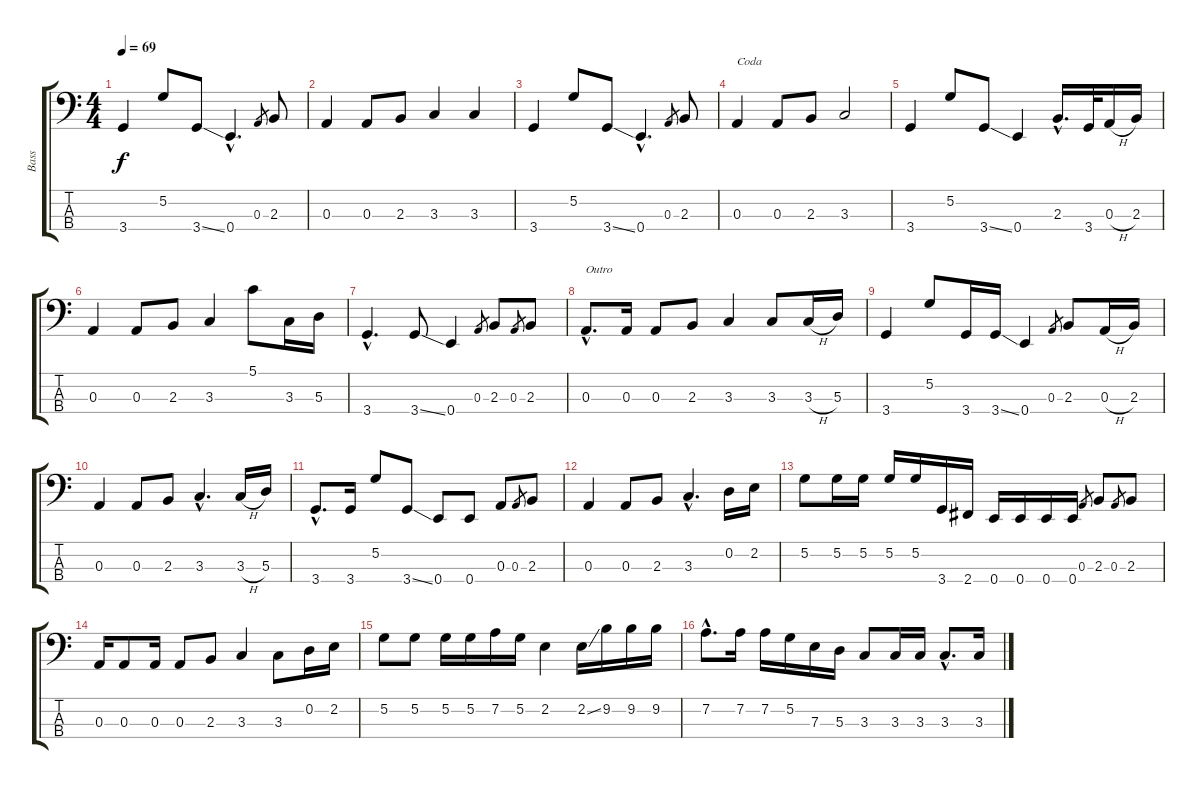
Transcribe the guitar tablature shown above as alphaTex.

\track ("Bass" "Bass") {instrument electricbassfinger}
\staff {score tabs}
\tuning (G2 D2 A1 E1) {hide}
\ts (4 4)
\tempo 69
\clef f4
\ks c
3.4.4{dy f} 5.2.8 3.4{ss}.8 0.4{hac}.4{d} 0.3.8{gr} 2.3.8 |
0.3.4 0.3.8 2.3.8 3.3.4 3.3.4 |
3.4.4 5.2.8 3.4{ss}.8 0.4{hac}.4{d} 0.3.8{gr} 2.3.8 |
0.3.4{txt "Coda"} 0.3.8 2.3.8 3.3.2 |
3.4.4 5.2.8 3.4{ss}.8 0.4.4 2.3{hac}.16{d} 3.4.32 0.3{h}.16 2.3.16 |
0.3.4 0.3.8 2.3.8 3.3.4 5.1.8 3.3.16 5.3.16 |
3.4{hac}.4{d} 3.4{ss}.8 0.4.4 0.3.8{gr} 2.3.8 0.3.8{gr} 2.3.8 |
0.3{hac}.8{d txt "Outro"} 0.3.16 0.3.8 2.3.8 3.3.4 3.3.8 3.3{h}.16 5.3.16 |
3.4.4 5.2.8 3.4.16 3.4{ss}.16 0.4.4 0.3.8{gr} 2.3.8 0.3{h}.16 2.3.16 |
0.3.4 0.3.8 2.3.8 3.3{hac}.4{d} 3.3{h}.16 5.3.16 |
3.4{hac}.8{d} 3.4.16 5.2.8 3.4{ss}.8 0.4.8 0.4.8 0.3.8 0.3.8{gr} 2.3.8 |
0.3.4 0.3.8 2.3.8 3.3{hac}.4{d} 0.2.16 2.2.16 |
5.2.8 5.2.16 5.2.16 5.2.16 5.2.16 3.4.16 2.4.16 0.4.16 0.4.16 0.4.16 0.4.16 0.3.8{gr} 2.3.8 0.3.8{gr} 2.3.8 |
0.3.16 0.3.8 0.3.16 0.3.8 2.3.8 3.3.4 3.3.8 0.2.16 2.2.16 |
5.2.8 5.2.8 5.2.16 5.2.16 7.2.16 5.2.16 2.2.4 2.2{ss}.16 9.2.16 9.2.16 9.2.16 |
7.2{hac}.8{d} 7.2.16 7.2.16 5.2.16 7.3.16 5.3.16 3.3.8 3.3.16 3.3.16 3.3{hac}.8{d} 3.3.16
